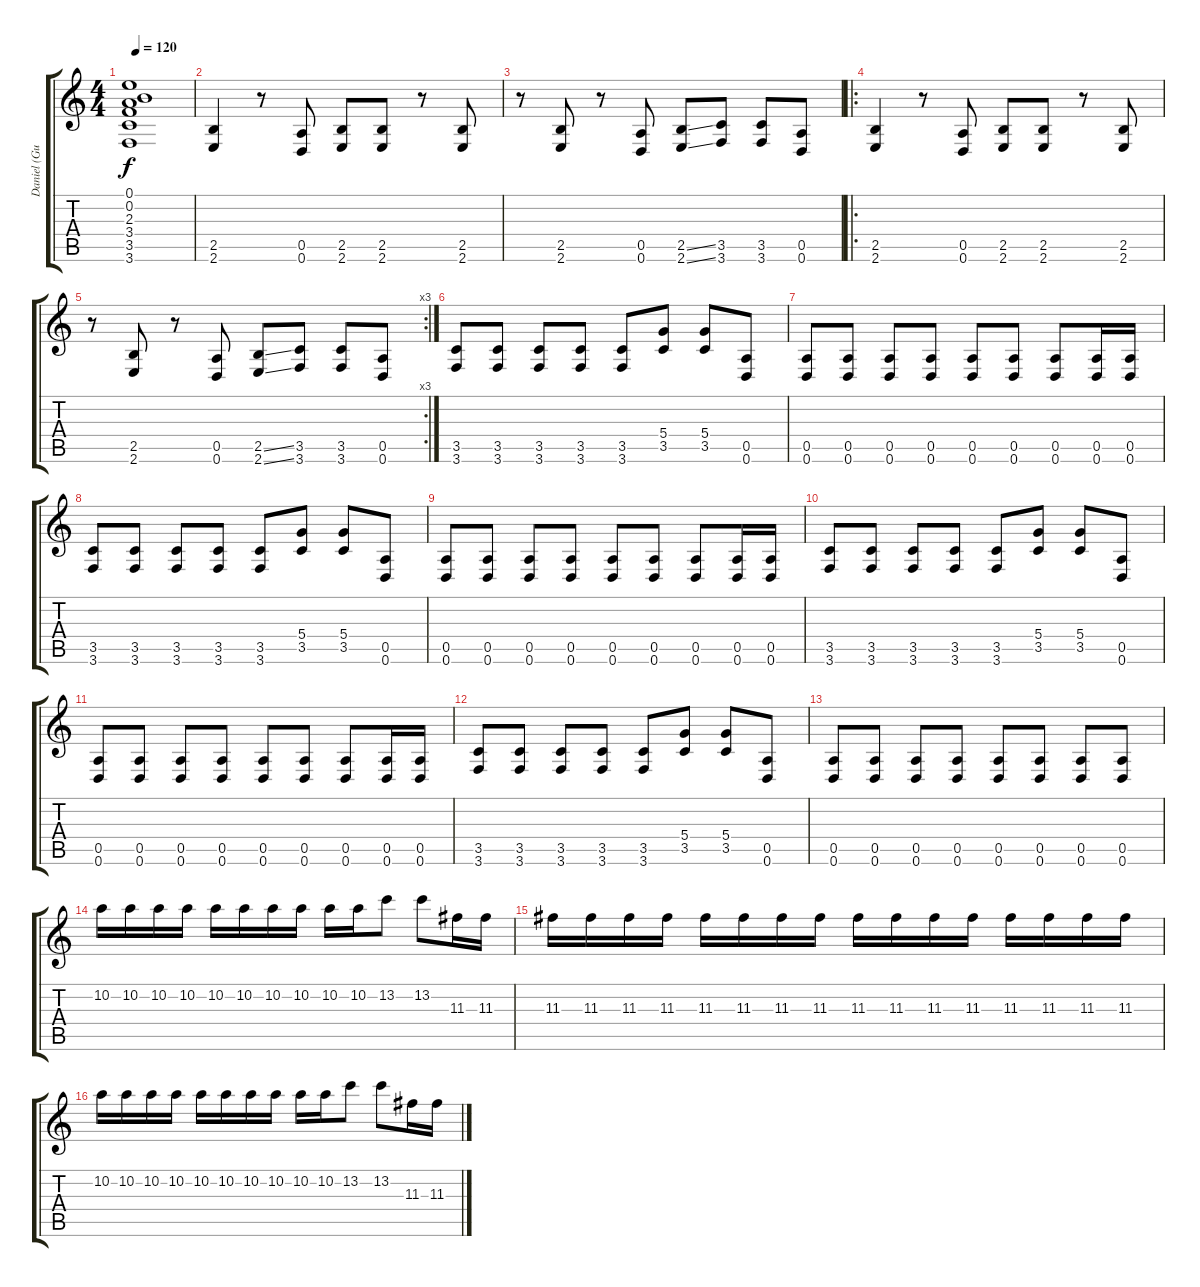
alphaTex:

\track ("Daniel (Guitarra Distorcida)" "Daniel (Gu") {instrument distortionguitar}
\staff {score tabs}
\tuning (E4 B3 G3 D3 A2 D2) {hide}
\ts (4 4)
\tempo 120
\clef g2
\ks c
(0.1{t} 0.2{t} 2.3{t} 3.4{t} 3.5{t} 3.6{t}).1{dy f} |
(2.5 2.6).4 r.8 (0.5 0.6).8 (2.5 2.6).8 (2.5 2.6).8 r.8 (2.5 2.6).8 |
r.8 (2.5 2.6).8 r.8 (0.5 0.6).8 (2.5{ss} 2.6{ss}).8 (3.5 3.6).8 (3.5 3.6).8 (0.5 0.6).8 |
\ro
(2.5 2.6).4 r.8 (0.5 0.6).8 (2.5 2.6).8 (2.5 2.6).8 r.8 (2.5 2.6).8 |
\rc 3
r.8 (2.5 2.6).8 r.8 (0.5 0.6).8 (2.5{ss} 2.6{ss}).8 (3.5 3.6).8 (3.5 3.6).8 (0.5 0.6).8 |
(3.5 3.6).8 (3.5 3.6).8{volume 10 instrument electricguitarmuted} (3.5 3.6).8 (3.5 3.6).8 (3.5 3.6).8 (5.4 3.5).8 (5.4 3.5).8 (0.5 0.6).8 |
(0.5 0.6).8 (0.5 0.6).8 (0.5 0.6).8 (0.5 0.6).8 (0.5 0.6).8 (0.5 0.6).8 (0.5 0.6).8 (0.5 0.6).16 (0.5 0.6).16 |
(3.5 3.6).8 (3.5 3.6).8 (3.5 3.6).8 (3.5 3.6).8 (3.5 3.6).8 (5.4 3.5).8 (5.4 3.5).8 (0.5 0.6).8 |
(0.5 0.6).8 (0.5 0.6).8 (0.5 0.6).8 (0.5 0.6).8 (0.5 0.6).8 (0.5 0.6).8 (0.5 0.6).8 (0.5 0.6).16 (0.5 0.6).16 |
(3.5 3.6).8 (3.5 3.6).8 (3.5 3.6).8 (3.5 3.6).8 (3.5 3.6).8 (5.4 3.5).8 (5.4 3.5).8 (0.5 0.6).8 |
(0.5 0.6).8 (0.5 0.6).8 (0.5 0.6).8 (0.5 0.6).8 (0.5 0.6).8 (0.5 0.6).8 (0.5 0.6).8 (0.5 0.6).16 (0.5 0.6).16 |
(3.5 3.6).8 (3.5 3.6).8 (3.5 3.6).8 (3.5 3.6).8 (3.5 3.6).8 (5.4 3.5).8 (5.4 3.5).8 (0.5 0.6).8 |
(0.5 0.6).8 (0.5 0.6).8 (0.5 0.6).8 (0.5 0.6).8 (0.5 0.6).8 (0.5 0.6).8 (0.5 0.6).8 (0.5 0.6).8 |
10.2.16{volume 12 instrument distortionguitar} 10.2.16 10.2.16 10.2.16 10.2.16 10.2.16 10.2.16 10.2.16 10.2.16 10.2.16 13.2.8 13.2.8 11.3.16 11.3.16 |
11.3.16 11.3.16 11.3.16 11.3.16 11.3.16 11.3.16 11.3.16 11.3.16 11.3.16 11.3.16 11.3.16 11.3.16 11.3.16 11.3.16 11.3.16 11.3.16 |
10.2.16 10.2.16 10.2.16 10.2.16 10.2.16 10.2.16 10.2.16 10.2.16 10.2.16 10.2.16 13.2.8 13.2.8 11.3.16 11.3.16
